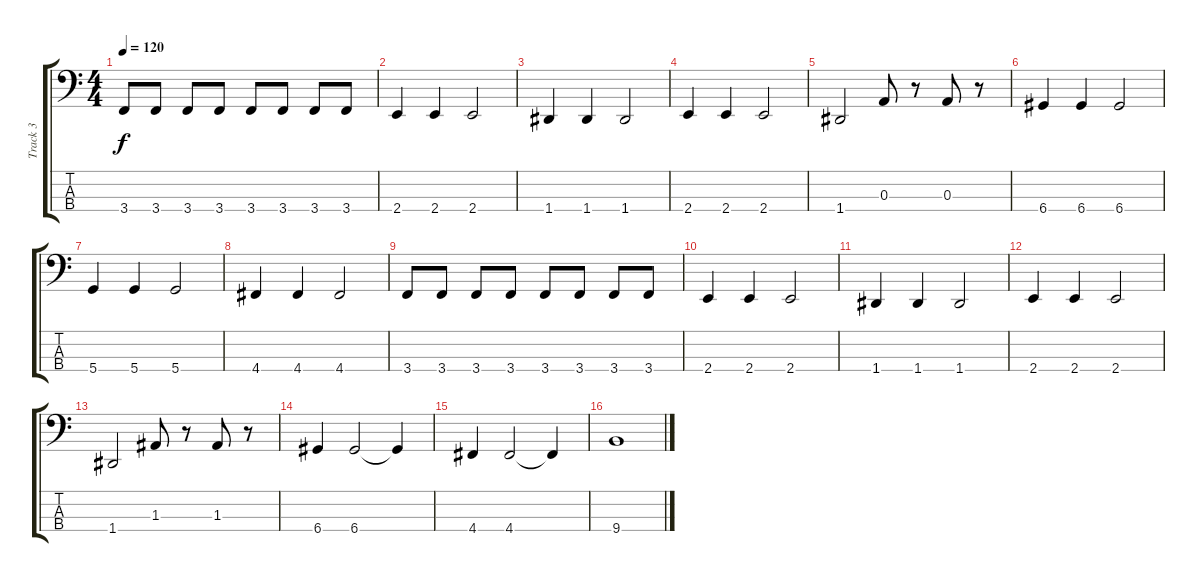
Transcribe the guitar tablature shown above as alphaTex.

\track ("Track 3" "Track 3") {instrument electricbassfinger}
\staff {score tabs}
\tuning (G2 D2 A1 D1) {hide}
\ts (4 4)
\tempo 120
\clef f4
\ks c
3.4.8{dy f} 3.4.8 3.4.8 3.4.8 3.4.8 3.4.8 3.4.8 3.4.8 |
2.4.4 2.4.4 2.4.2 |
1.4.4 1.4.4 1.4.2 |
2.4.4 2.4.4 2.4.2 |
1.4.2 0.3.8 r.8 0.3.8 r.8 |
6.4.4 6.4.4 6.4.2 |
5.4.4 5.4.4 5.4.2 |
4.4.4 4.4.4 4.4.2 |
3.4.8 3.4.8 3.4.8 3.4.8 3.4.8 3.4.8 3.4.8 3.4.8 |
2.4.4 2.4.4 2.4.2 |
1.4.4 1.4.4 1.4.2 |
2.4.4 2.4.4 2.4.2 |
1.4.2 1.3.8 r.8 1.3.8 r.8 |
6.4.4 6.4.2 6.4{t}.4 |
4.4.4 4.4.2 4.4{t}.4 |
9.4.1
